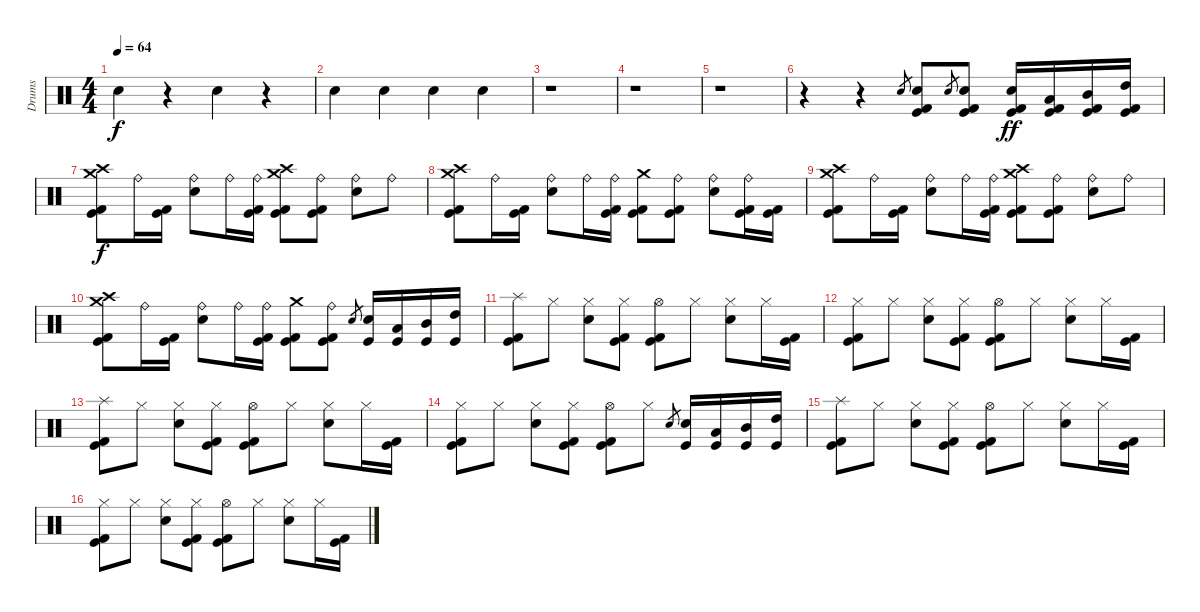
\track ("Drums" "Drums") {instrument percussion}
\staff {score}
\articulation defaults
\ts (4 4)
\tempo 64
\clef neutral
\ks c "Electric Snare (hit)".4{dy f}
r.4 "Electric Snare (hit)".4 r.4 |
"Electric Snare (hit)".4 "Electric Snare (hit)".4 "Electric Snare (hit)".4 "Electric Snare (hit)".4 |
r.1 |
r.1 |
r.1 |
r.4 r.4 "Electric Snare (hit)".8{gr} ("Electric Snare (hit)" "Kick (hit) 2" "Kick (hit)").8 "Electric Snare (hit)".8{gr} ("Electric Snare (hit)" "Kick (hit) 2" "Kick (hit)").8 ("Electric Snare (hit)" "Kick (hit) 2" "Kick (hit)").16{dy ff} ("Low Tom (hit)" "Kick (hit) 2" "Kick (hit)").16 ("Mid Tom (hit)" "Kick (hit) 2" "Kick (hit)").16 ("High Tom (hit)" "Kick (hit) 2" "Kick (hit)").16 |
("Crash medium (hit)" "Crash high (hit)" "Kick (hit) 2" "Kick (hit)").8{dy f} "Ride (bell)".16 ("Kick (hit) 2" "Kick (hit)").16 ("Ride (bell)" "Electric Snare (hit)").8 "Ride (bell)".16 ("Ride (bell)" "Kick (hit) 2" "Kick (hit)").16 ("Crash medium (hit)" "Crash high (hit)" "Kick (hit) 2" "Kick (hit)").8 ("Ride (bell)" "Kick (hit) 2" "Kick (hit)").8 ("Ride (bell)" "Electric Snare (hit)").8 "Ride (bell)".8 |
("Crash medium (hit)" "Crash high (hit)" "Kick (hit) 2" "Kick (hit)").8 "Ride (bell)".16 ("Kick (hit) 2" "Kick (hit)").16 ("Ride (bell)" "Electric Snare (hit)").8 "Ride (bell)".16 ("Ride (bell)" "Kick (hit) 2" "Kick (hit)").16 ("Crash medium (hit)" "Kick (hit) 2" "Kick (hit)").8 ("Ride (bell)" "Kick (hit) 2" "Kick (hit)").8 ("Ride (bell)" "Electric Snare (hit)").8 ("Ride (bell)" "Kick (hit) 2" "Kick (hit)").16 ("Kick (hit) 2" "Kick (hit)").16 |
("Crash medium (hit)" "Crash high (hit)" "Kick (hit) 2" "Kick (hit)").8 "Ride (bell)".16 ("Kick (hit) 2" "Kick (hit)").16 ("Ride (bell)" "Electric Snare (hit)").8 "Ride (bell)".16 ("Ride (bell)" "Kick (hit) 2" "Kick (hit)").16 ("Crash medium (hit)" "Crash high (hit)" "Kick (hit) 2" "Kick (hit)").8 ("Ride (bell)" "Kick (hit) 2" "Kick (hit)").8 ("Ride (bell)" "Electric Snare (hit)").8 "Ride (bell)".8 |
("Crash medium (hit)" "Crash high (hit)" "Kick (hit) 2" "Kick (hit)").8 "Ride (bell)".16 ("Kick (hit) 2" "Kick (hit)").16 ("Ride (bell)" "Electric Snare (hit)").8 "Ride (bell)".16 ("Ride (bell)" "Kick (hit) 2" "Kick (hit)").16 ("Crash medium (hit)" "Kick (hit) 2" "Kick (hit)").8 ("Ride (bell)" "Kick (hit) 2" "Kick (hit)").8 "Electric Snare (hit)".8{gr} ("Electric Snare (hit)" "Kick (hit)").16 ("Low Tom (hit)" "Kick (hit)").16 ("Mid Tom (hit)" "Kick (hit)").16 ("High Tom (hit)" "Kick (hit)").16 |
("Splash (hit)" "Kick (hit) 2" "Kick (hit)").8 "Hi-Hat (closed)".8 ("Hi-Hat (closed)" "Electric Snare (hit)").8 ("Hi-Hat (closed)" "Kick (hit) 2" "Kick (hit)").8 ("Hi-Hat (open)" "Kick (hit) 2" "Kick (hit)").8 "Hi-Hat (closed)".8 ("Hi-Hat (closed)" "Electric Snare (hit)").8 "Hi-Hat (closed)".16 ("Kick (hit) 2" "Kick (hit)").16 |
("Hi-Hat (closed)" "Kick (hit) 2" "Kick (hit)").8 "Hi-Hat (closed)".8 ("Hi-Hat (closed)" "Electric Snare (hit)").8 ("Hi-Hat (closed)" "Kick (hit) 2" "Kick (hit)").8 ("Hi-Hat (open)" "Kick (hit) 2" "Kick (hit)").8 "Hi-Hat (closed)".8 ("Hi-Hat (closed)" "Electric Snare (hit)").8 "Hi-Hat (closed)".16 ("Kick (hit) 2" "Kick (hit)").16 |
("Splash (hit)" "Kick (hit) 2" "Kick (hit)").8 "Hi-Hat (closed)".8 ("Hi-Hat (closed)" "Electric Snare (hit)").8 ("Hi-Hat (closed)" "Kick (hit) 2" "Kick (hit)").8 ("Hi-Hat (open)" "Kick (hit) 2" "Kick (hit)").8 "Hi-Hat (closed)".8 ("Hi-Hat (closed)" "Electric Snare (hit)").8 "Hi-Hat (closed)".16 ("Kick (hit) 2" "Kick (hit)").16 |
("Hi-Hat (closed)" "Kick (hit) 2" "Kick (hit)").8 "Hi-Hat (closed)".8 ("Hi-Hat (closed)" "Electric Snare (hit)").8 ("Hi-Hat (closed)" "Kick (hit) 2" "Kick (hit)").8 ("Hi-Hat (open)" "Kick (hit) 2" "Kick (hit)").8 "Hi-Hat (closed)".8 "Electric Snare (hit)".8{gr} ("Electric Snare (hit)" "Kick (hit)").16 ("Low Tom (hit)" "Kick (hit)").16 ("Mid Tom (hit)" "Kick (hit)").16 ("High Tom (hit)" "Kick (hit)").16 |
("Splash (hit)" "Kick (hit) 2" "Kick (hit)").8 "Hi-Hat (closed)".8 ("Hi-Hat (closed)" "Electric Snare (hit)").8 ("Hi-Hat (closed)" "Kick (hit) 2" "Kick (hit)").8 ("Hi-Hat (open)" "Kick (hit) 2" "Kick (hit)").8 "Hi-Hat (closed)".8 ("Hi-Hat (closed)" "Electric Snare (hit)").8 "Hi-Hat (closed)".16 ("Kick (hit) 2" "Kick (hit)").16 |
("Hi-Hat (closed)" "Kick (hit) 2" "Kick (hit)").8 "Hi-Hat (closed)".8 ("Hi-Hat (closed)" "Electric Snare (hit)").8 ("Hi-Hat (closed)" "Kick (hit) 2" "Kick (hit)").8 ("Hi-Hat (open)" "Kick (hit) 2" "Kick (hit)").8 "Hi-Hat (closed)".8 ("Hi-Hat (closed)" "Electric Snare (hit)").8 "Hi-Hat (closed)".16 ("Kick (hit) 2" "Kick (hit)").16
